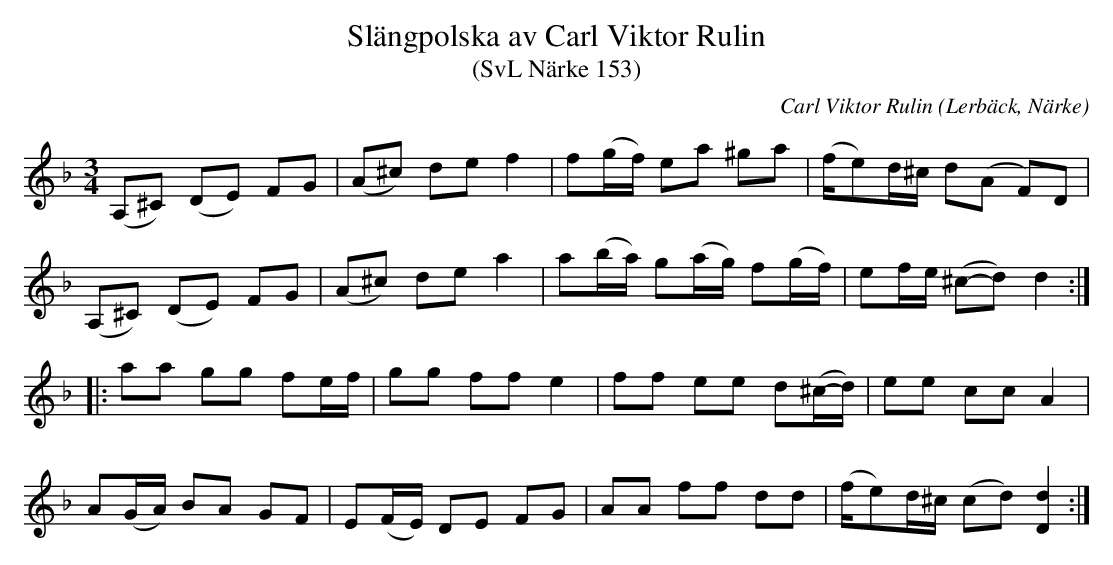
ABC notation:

X:1
T:Slängpolska av Carl Viktor Rulin
T:(SvL Närke 153)
L:1/8
M:3/4
O: Lerbäck, Närke
C: Carl Viktor Rulin
K:Dm
(A,-^C) (D-E) FG | (A-^c) de f2 | f(g/-f/) ea ^ga | (f/-e)/d/^c/ d(A- F)D |
(A,-^C) (D-E) FG | (A-^c) de a2 | a(b/-a/) g(a/-g/) f(g/-f/) | ef/e/ (^c-d) d2 ::
aa gg fe/f/ | gg ff e2 | ff ee d(^c/-d/) | ee cc A2 |
A(G/-A/) BA GF | E(F/-E/) DE FG | AA ff dd | (f/-e)/d/^c/ (c-d) [Dd]2 :|
